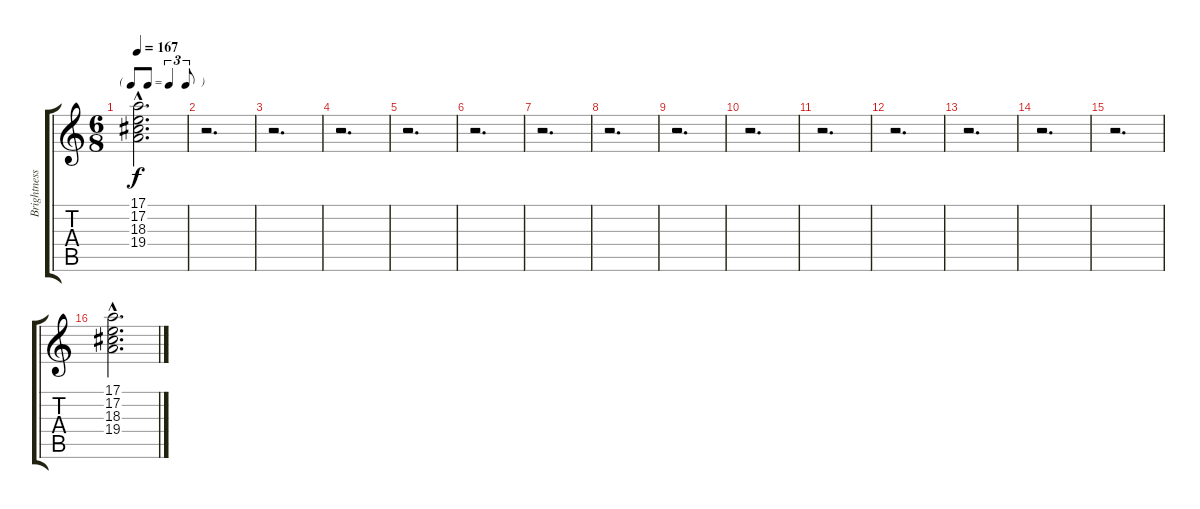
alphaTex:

\track ("Brightness" "Brightness") {instrument fx5brightness}
\staff {score tabs}
\tuning (E4 B3 G3 D3 A2 E2) {hide}
\ts (6 8)
\tf triplet8th
\tempo 167
\clef g2
\ks c
(17.1{hac t} 17.2{hac t} 18.3{hac t} 19.4{hac t}).2{d dy f} |
r.2{d} |
r.2{d} |
r.2{d} |
r.2{d} |
r.2{d} |
r.2{d} |
r.2{d} |
r.2{d} |
r.2{d} |
r.2{d} |
r.2{d} |
r.2{d} |
r.2{d} |
r.2{d} |
(17.1{hac} 17.2{hac} 18.3{hac} 19.4{hac}).2{d}
